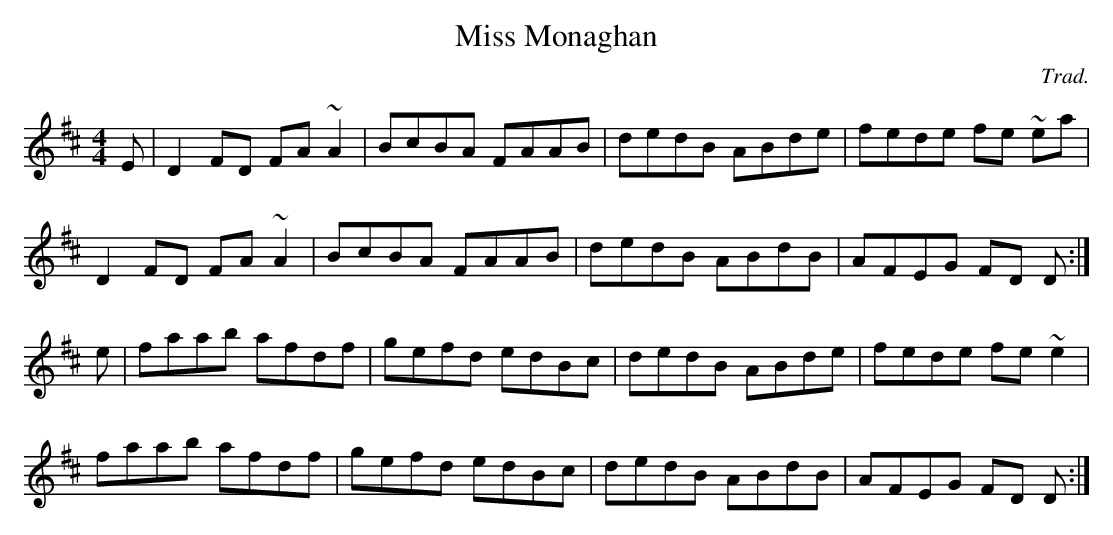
X:1
T:Miss Monaghan
C:Trad.
M:4/4
L:1/8
K:D
 E|D2 FD FA ~A2|BcBA FAAB|dedB ABde|fede fe ~ea|
 D2 FD FA ~A2|BcBA FAAB|dedB ABdB|AFEG FD D:|
 e|faab afdf|gefd edBc|dedB ABde|fede fe ~e2|
 faab afdf|gefd edBc|dedB ABdB|AFEG FD D:|
